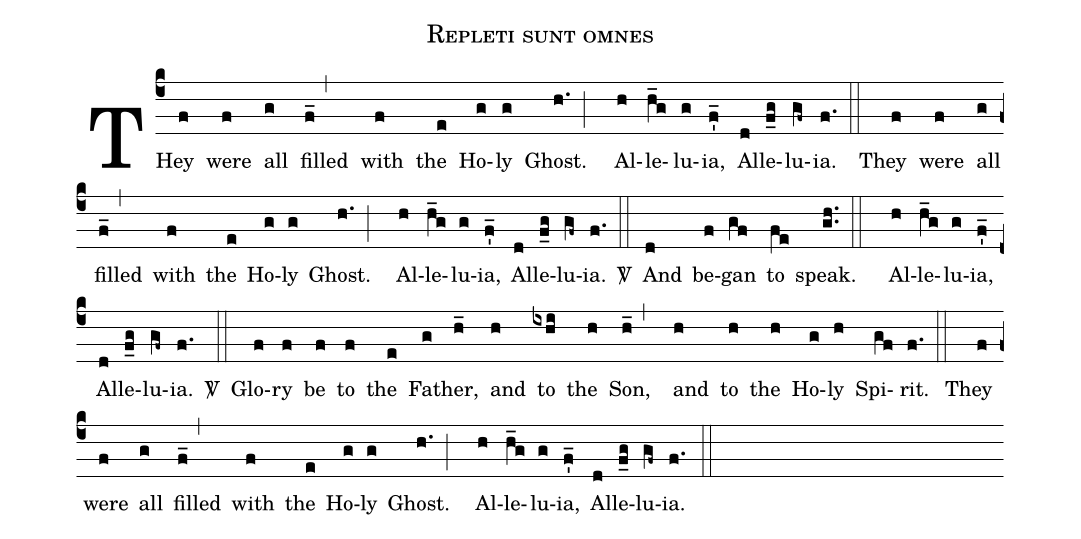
name: Repleti sunt omnes;
%%
(c4) THey(f) were(f) all(g) filled(f_,) with(f) the(e) Ho(g)ly(g) Ghost.(h.;)
Al(h)le(h_g)lu(g)ia,(f_') Al(d)le(f_0g)lu(gf~)ia.(f.::)
They(f) were(f) all(g) filled(f_,) with(f) the(e) Ho(g)ly(g) Ghost.(h.;)
Al(h)le(h_g)lu(g)ia,(f_') Al(d)le(f_0g)lu(gf~)ia.(f.) <v>\Vbar</v>(::)
And(d) be(f)gan(gf) to(fe) speak.(gh..::)
Al(h)le(h_g)lu(g)ia,(f_') Al(d)le(f_0g)lu(gf~)ia.(f.) <v>\Vbar</v>(::)
Glo(f)ry(f) be(f) to(f) the(e) Fa(g)ther,(h_) and(h) to(ixhi) the(h) Son,(h_,) and(h) to(h) the(h) Ho(g)ly(h) Spi(gf)rit.(f.::)
They(f) were(f) all(g) filled(f_,) with(f) the(e) Ho(g)ly(g) Ghost.(h.;)
Al(h)le(h_g)lu(g)ia,(f_') Al(d)le(f_0g)lu(gf~)ia.(f.::)
